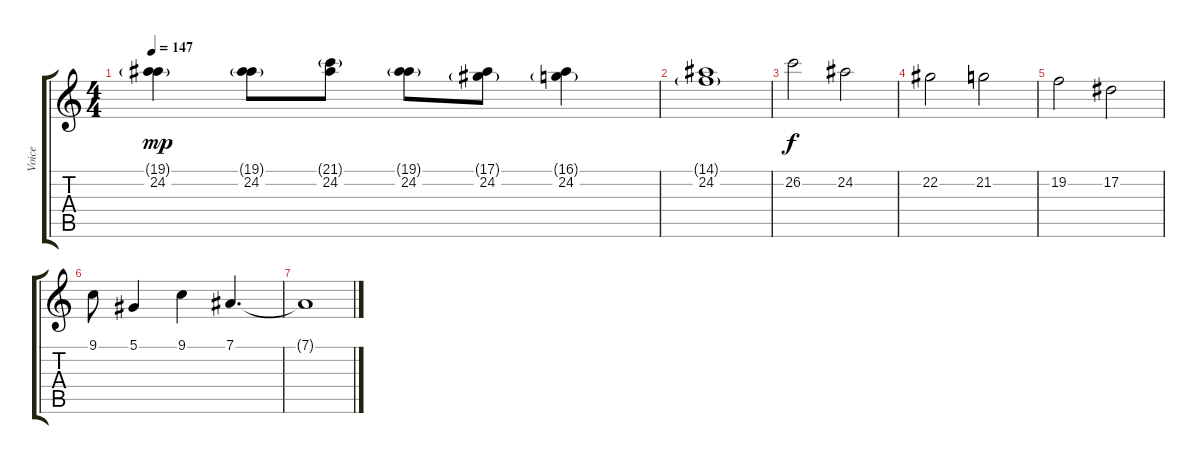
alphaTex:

\track ("Voice" "Voice") {instrument lead6voice}
\staff {score tabs}
\tuning (Eb4 Bb3 Gb3 Db3 Ab2 Eb2) {hide}
\ts (4 4)
\tempo 147
\clef g2
\ks c
(19.1{g} 24.2).4{dy mp} (19.1{g} 24.2).8 (21.1{g} 24.2).8 (19.1{g} 24.2).8 (17.1{g} 24.2).8 (16.1{g} 24.2).4 |
(14.1{g} 24.2).1 |
26.2.2{dy f} 24.2.2 |
22.2.2 21.2.2 |
19.2.2 17.2.2 |
9.1.8 5.1.4 9.1.4 7.1.4{d volume 0} |
7.1{t}.1
